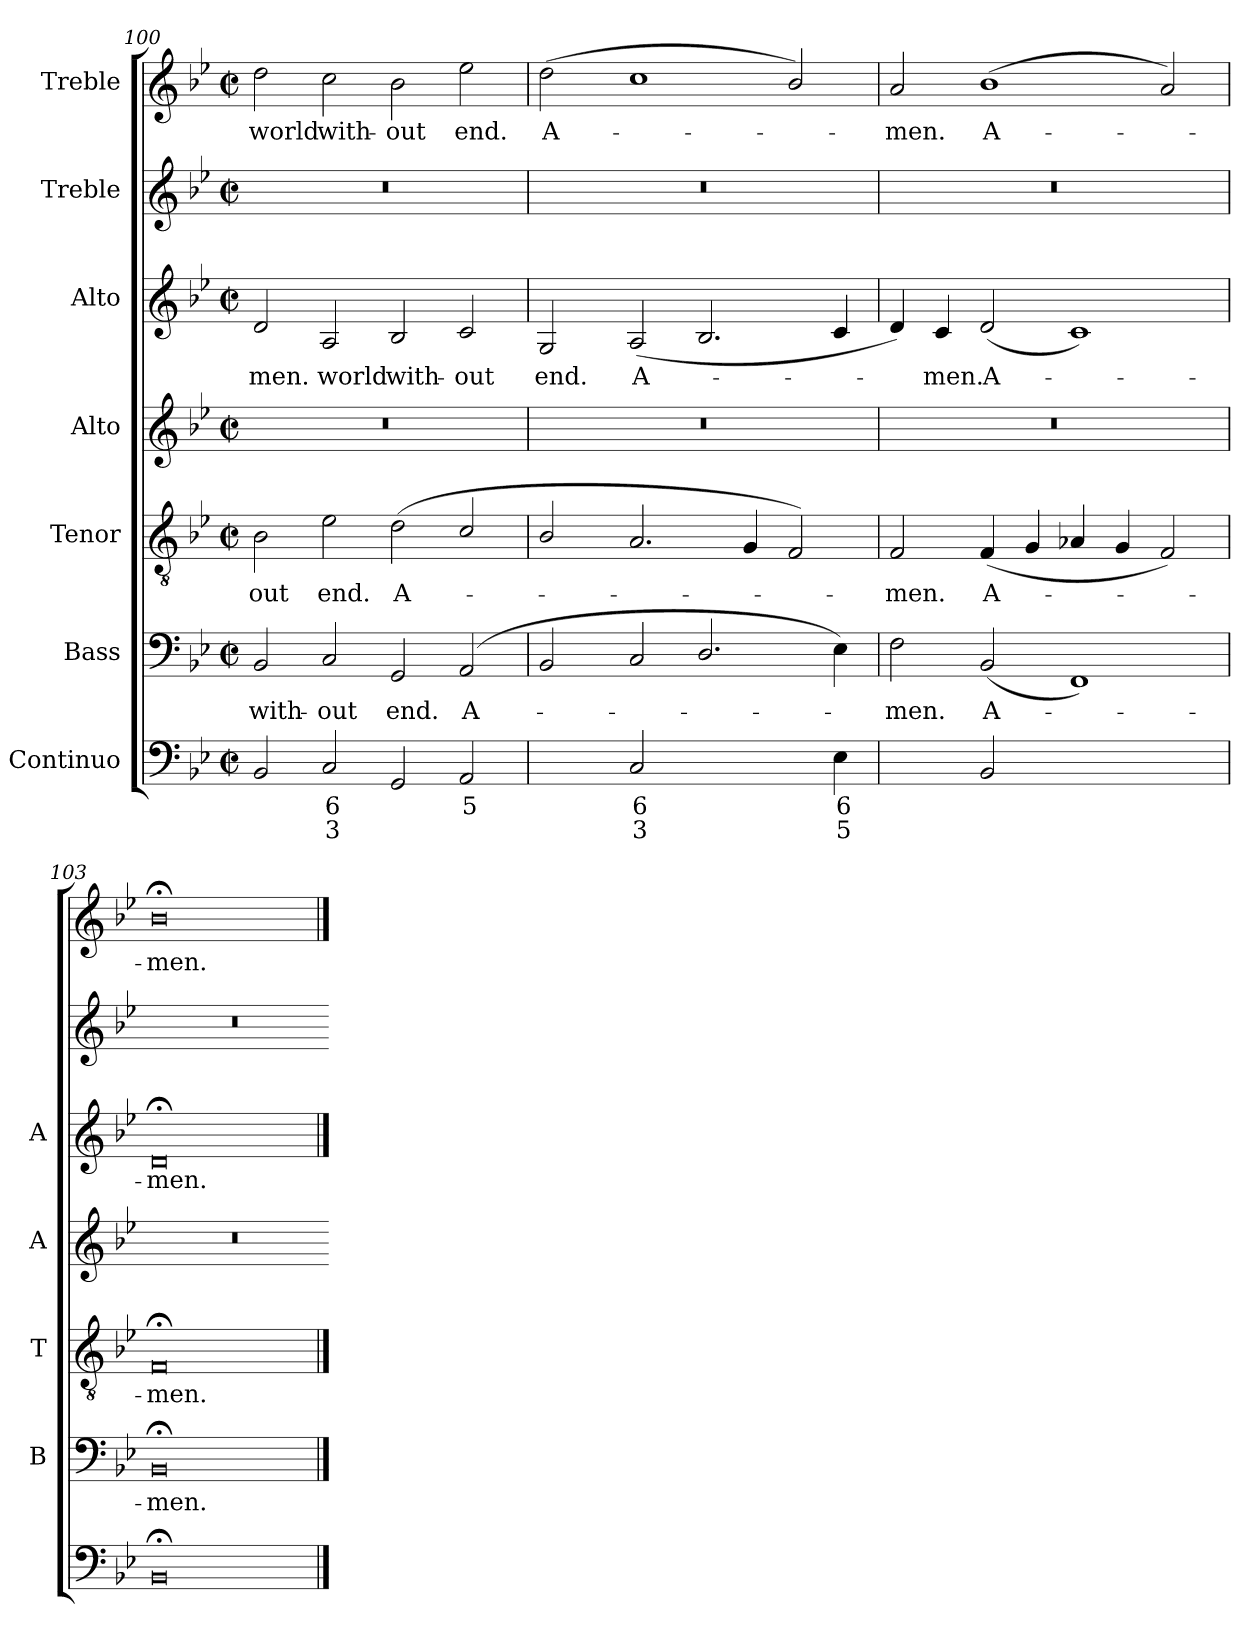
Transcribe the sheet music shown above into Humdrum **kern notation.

**kern	**text	**text	**kern	**text	**kern	**text	**kern	**kern	**text	**kern	**kern	**text
*part7	*part7	*part7	*part6	*part6	*part5	*part5	*part4	*part3	*part3	*part2	*part1	*part1
*staff7	*staff7	*staff7	*staff6	*staff6	*staff5	*staff5	*staff4	*staff3	*staff3	*staff2	*staff1	*staff1
*I"Continuo	*	*	*I"Bass	*	*I"Tenor	*	*I"Alto	*I"Alto	*	*I"Treble	*I"Treble	*
*	*	*	*I'B	*	*I'T	*	*I'A	*I'A	*	*	*	*
!!LO:LB:g=z
*clefF4	*	*	*clefF4	*	*clefGv2	*	*clefG2	*clefG2	*	*clefG2	*clefG2	*
*k[b-e-]	*	*	*k[b-e-]	*	*k[b-e-]	*	*k[b-e-]	*k[b-e-]	*	*k[b-e-]	*k[b-e-]	*
*B-:	*	*	*B-:	*	*B-:	*	*B-:	*B-:	*	*B-:	*B-:	*
*M4/2	*	*	*M4/2	*	*M4/2	*	*M4/2	*M4/2	*	*M4/2	*M4/2	*
*met(c|)	*	*	*met(c|)	*	*met(c|)	*	*met(c|)	*met(c|)	*	*met(c|)	*met(c|)	*
=100	=100	=100	=100	=100	=100	=100	=100	=100	=100	=100	=100	=100
!	!	!	!	!LO:LY:b	!	!LO:LY:b	!	!	!LO:LY:b	!	!	!LO:LY:b
2BB-	.	.	2BB-	with-	2B-	-out	0r	2d	men.	0r	2dd	world
!	!LO:LY:b	!LO:LY:b	!	!LO:LY:b	!	!LO:LY:b	!	!	!LO:LY:b	!	!	!LO:LY:b
2C	6	3	2C	-out	2e-	end.	.	2A	world	.	2cc	with-
!	!	!	!	!LO:LY:b	!	!LO:LY:b	!	!	!LO:LY:b	!	!	!LO:LY:b
2GG	.	.	2GG	end.	(<2d	A-	.	2B-	with-	.	2b-	-out
!	!LO:LY:b	!	!	!LO:LY:b	!	!	!	!	!LO:LY:b	!	!	!LO:LY:b
2AA	5	.	(<2AA	A-	2c/	.	.	2c	-out	.	2ee-	end.
=101	=101	=101	=101	=101	=101	=101	=101	=101	=101	=101	=101	=101
!	!LO:LY:b	!	!	!	!	!	!	!	!LO:LY:b	!	!	!LO:LY:b
[4BB-yy	6	.	2BB-	.	2B-/	.	0r	2G	end.	0r	(>2dd	A-
!	!LO:LY:b	!	!	!	!	!	!	!	!	!	!	!
4BB-yy]	5	.	.	.	.	.	.	.	.	.	.	.
!	!LO:LY:b	!LO:LY:b	!	!	!	!	!	!	!LO:LY:b	!	!	!
2C	6	3	2C	.	2.A	.	.	(<2A	A-	.	1cc	.
!	!LO:LY:b	!LO:LY:b	!	!	!	!	!	!	!	!	!	!
[2Dyy	7	6	2.D/	.	.	.	.	2.B-	.	.	.	.
.	.	.	.	.	4G	.	.	.	.	.	.	.
!	!LO:LY:b	!	!	!	!	!	!	!	!	!	!	!
4Dyy]	6	.	.	.	2F)	.	.	.	.	.	2b-/)	.
!	!LO:LY:b	!LO:LY:b	!	!	!	!	!	!	!	!	!	!
4E-	6	5	4E-)	.	.	.	.	4c	.	.	.	.
=102	=102	=102	=102	=102	=102	=102	=102	=102	=102	=102	=102	=102
!	!LO:LY:b	!	!	!LO:LY:b	!	!LO:LY:b	!	!	!	!	!	!LO:LY:b
[4Fyy	6	.	2F	men.	2F	men.	0r	4d)	.	0r	2a	men.
!	!LO:LY:b	!	!	!	!	!	!	!	!LO:LY:b	!	!	!
4Fyy]	5	.	.	.	.	.	.	4c	men.	.	.	.
!	!	!	!	!LO:LY:b	!	!LO:LY:b	!	!	!LO:LY:b	!	!	!LO:LY:b
2BB-	.	.	(<2BB-	A-	(<4F	A-	.	(<2d	A-	.	(<1b-	A-
.	.	.	.	.	4G	.	.	.	.	.	.	.
!	!LO:LY:b	!	!	!	!	!	!	!	!	!	!	!
[2FFyy	4	.	1FF)	.	4A-X	.	.	1c)	.	.	.	.
.	.	.	.	.	4G	.	.	.	.	.	.	.
!	!LO:LY:b	!	!	!	!	!	!	!	!	!	!	!
2FFyy]	3	.	.	.	2F)	.	.	.	.	.	2a)	.
=103	=103	=103	=103	=103	=103	=103	=103	=103	=103	=103	=103	=103
!	!	!	!	!LO:LY:b	!	!LO:LY:b	!	!	!LO:LY:b	!	!	!LO:LY:b
0BB-;<	.	.	0BB-;<	men.	0F;<	men.	0r	0d;<	men.	0r	0b-;<	men.
==	==	==	==	==	==	==	=	==	==	=	==	==
*-	*-	*-	*-	*-	*-	*-	*-	*-	*-	*-	*-	*-
